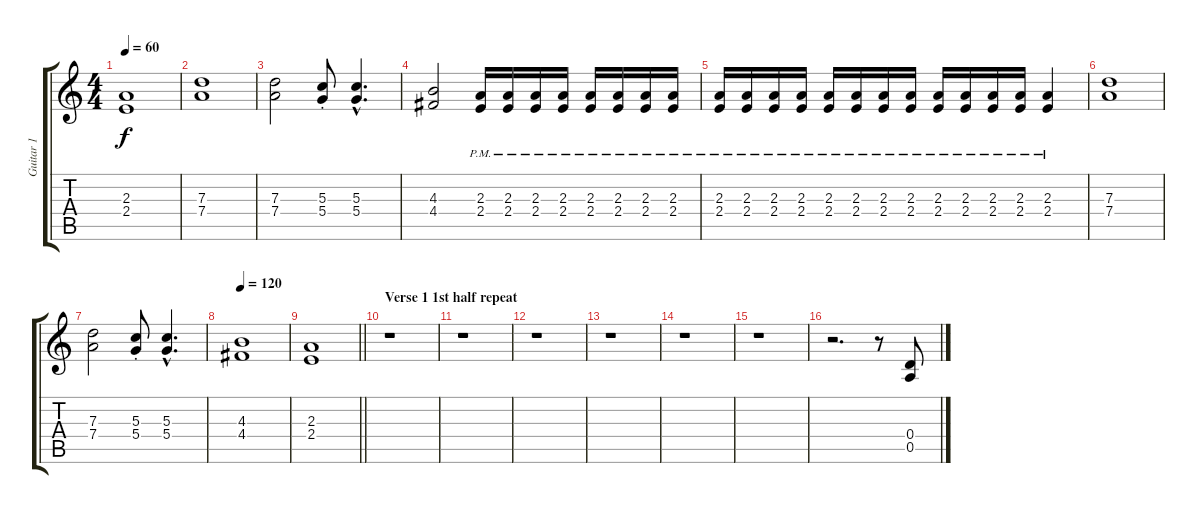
\track ("Guitar 1" "Guitar 1") {instrument distortionguitar}
\staff {score tabs}
\tuning (E4 B3 G3 D3 A2 E2) {hide}
\ts (4 4)
\tempo 60
\clef g2
\ks c
(2.3 2.4).1{dy f} |
(7.3 7.4).1 |
(7.3 7.4).2 (5.3{st} 5.4{st}).8 (5.3{hac} 5.4{hac}).4{d} |
(4.3 4.4).2 (2.3{pm} 2.4{pm}).16 (2.3{pm} 2.4{pm}).16 (2.3{pm} 2.4{pm}).16 (2.3{pm} 2.4{pm}).16 (2.3{pm} 2.4{pm}).16 (2.3{pm} 2.4{pm}).16 (2.3{pm} 2.4{pm}).16 (2.3{pm} 2.4{pm}).16 |
(2.3{pm} 2.4{pm}).16 (2.3{pm} 2.4{pm}).16 (2.3{pm} 2.4{pm}).16 (2.3{pm} 2.4{pm}).16 (2.3{pm} 2.4{pm}).16 (2.3{pm} 2.4{pm}).16 (2.3{pm} 2.4{pm}).16 (2.3{pm} 2.4{pm}).16 (2.3{pm} 2.4{pm}).16 (2.3{pm} 2.4{pm}).16 (2.3{pm} 2.4{pm}).16 (2.3{pm} 2.4{pm}).16 (2.3{pm} 2.4{pm}).4 |
(7.3 7.4).1 |
(7.3 7.4).2 (5.3{st} 5.4{st}).8 (5.3{hac} 5.4{hac}).4{d} |
\tempo 120
(4.3 4.4).1 |
\barLineRight lightlight
(2.3 2.4).1 |
\section ("" "Verse 1 1st half repeat")
r.1 |
r.1 |
r.1 |
r.1 |
r.1 |
r.1 |
r.2{d} r.8 (0.4 0.5).8
